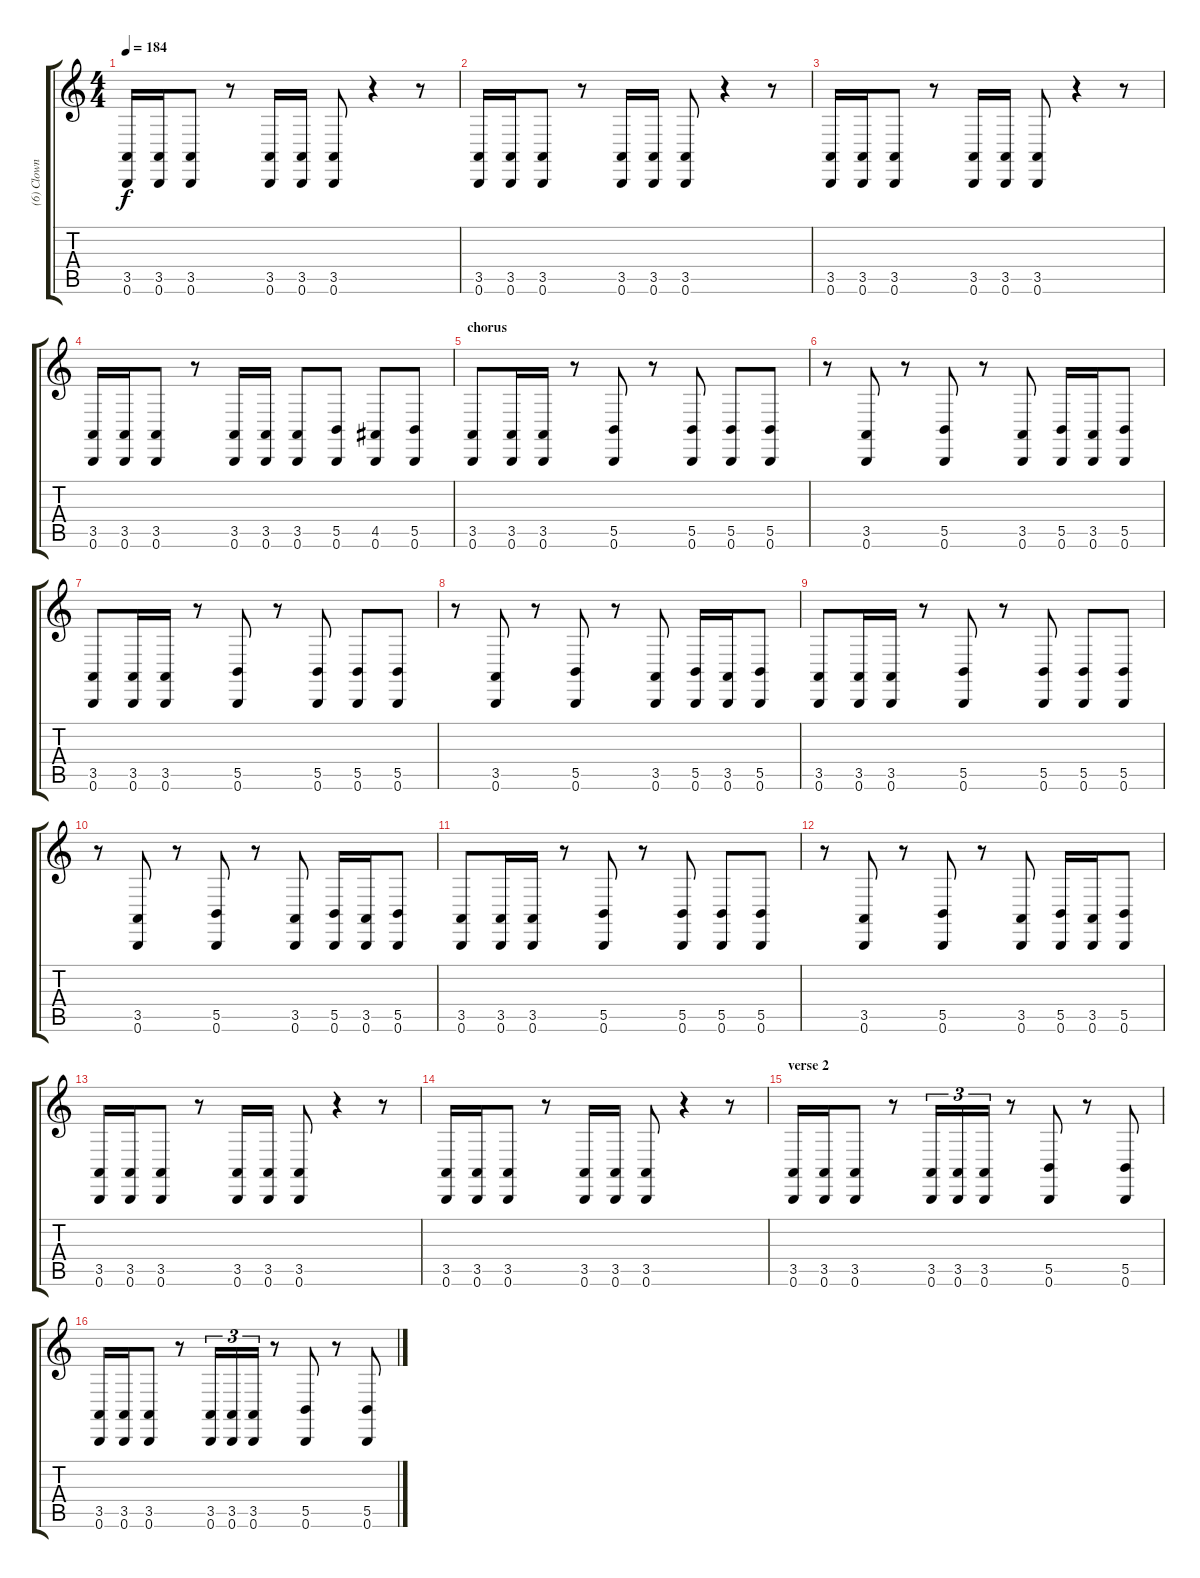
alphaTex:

\track ("(6) Clown - drum III" "(6) Clown ") {instrument melodictom}
\staff {score tabs}
\tuning (Db4 Ab3 E3 B2 Gb2 B1) {hide}
\ts (4 4)
\tempo 184
\clef g2
\ks c
(3.5 0.6).16{dy f} (3.5 0.6).16 (3.5 0.6).8 r.8 (3.5 0.6).16 (3.5 0.6).16 (3.5 0.6).8 r.4 r.8 |
(3.5 0.6).16 (3.5 0.6).16 (3.5 0.6).8 r.8 (3.5 0.6).16 (3.5 0.6).16 (3.5 0.6).8 r.4 r.8 |
(3.5 0.6).16 (3.5 0.6).16 (3.5 0.6).8 r.8 (3.5 0.6).16 (3.5 0.6).16 (3.5 0.6).8 r.4 r.8 |
(3.5 0.6).16 (3.5 0.6).16 (3.5 0.6).8 r.8 (3.5 0.6).16 (3.5 0.6).16 (3.5 0.6).8 (5.5 0.6).8 (4.5 0.6).8 (5.5 0.6).8 |
\section ("" "chorus")
(3.5 0.6).8 (3.5 0.6).16 (3.5 0.6).16 r.8 (5.5 0.6).8 r.8 (5.5 0.6).8 (5.5 0.6).8 (5.5 0.6).8 |
r.8 (3.5 0.6).8 r.8 (5.5 0.6).8 r.8 (3.5 0.6).8 (5.5 0.6).16 (3.5 0.6).16 (5.5 0.6).8 |
(3.5 0.6).8 (3.5 0.6).16 (3.5 0.6).16 r.8 (5.5 0.6).8 r.8 (5.5 0.6).8 (5.5 0.6).8 (5.5 0.6).8 |
r.8 (3.5 0.6).8 r.8 (5.5 0.6).8 r.8 (3.5 0.6).8 (5.5 0.6).16 (3.5 0.6).16 (5.5 0.6).8 |
(3.5 0.6).8 (3.5 0.6).16 (3.5 0.6).16 r.8 (5.5 0.6).8 r.8 (5.5 0.6).8 (5.5 0.6).8 (5.5 0.6).8 |
r.8 (3.5 0.6).8 r.8 (5.5 0.6).8 r.8 (3.5 0.6).8 (5.5 0.6).16 (3.5 0.6).16 (5.5 0.6).8 |
(3.5 0.6).8 (3.5 0.6).16 (3.5 0.6).16 r.8 (5.5 0.6).8 r.8 (5.5 0.6).8 (5.5 0.6).8 (5.5 0.6).8 |
r.8 (3.5 0.6).8 r.8 (5.5 0.6).8 r.8 (3.5 0.6).8 (5.5 0.6).16 (3.5 0.6).16 (5.5 0.6).8 |
(3.5 0.6).16 (3.5 0.6).16 (3.5 0.6).8 r.8 (3.5 0.6).16 (3.5 0.6).16 (3.5 0.6).8 r.4 r.8 |
(3.5 0.6).16 (3.5 0.6).16 (3.5 0.6).8 r.8 (3.5 0.6).16 (3.5 0.6).16 (3.5 0.6).8 r.4 r.8 |
\section ("" "verse 2")
(3.5 0.6).16 (3.5 0.6).16 (3.5 0.6).8 r.8 (3.5 0.6).16{tu (3 2)} (3.5 0.6).16{tu (3 2)} (3.5 0.6).16{tu (3 2)} r.8 (5.5 0.6).8 r.8 (5.5 0.6).8 |
(3.5 0.6).16 (3.5 0.6).16 (3.5 0.6).8 r.8 (3.5 0.6).16{tu (3 2)} (3.5 0.6).16{tu (3 2)} (3.5 0.6).16{tu (3 2)} r.8 (5.5 0.6).8 r.8 (5.5 0.6).8
